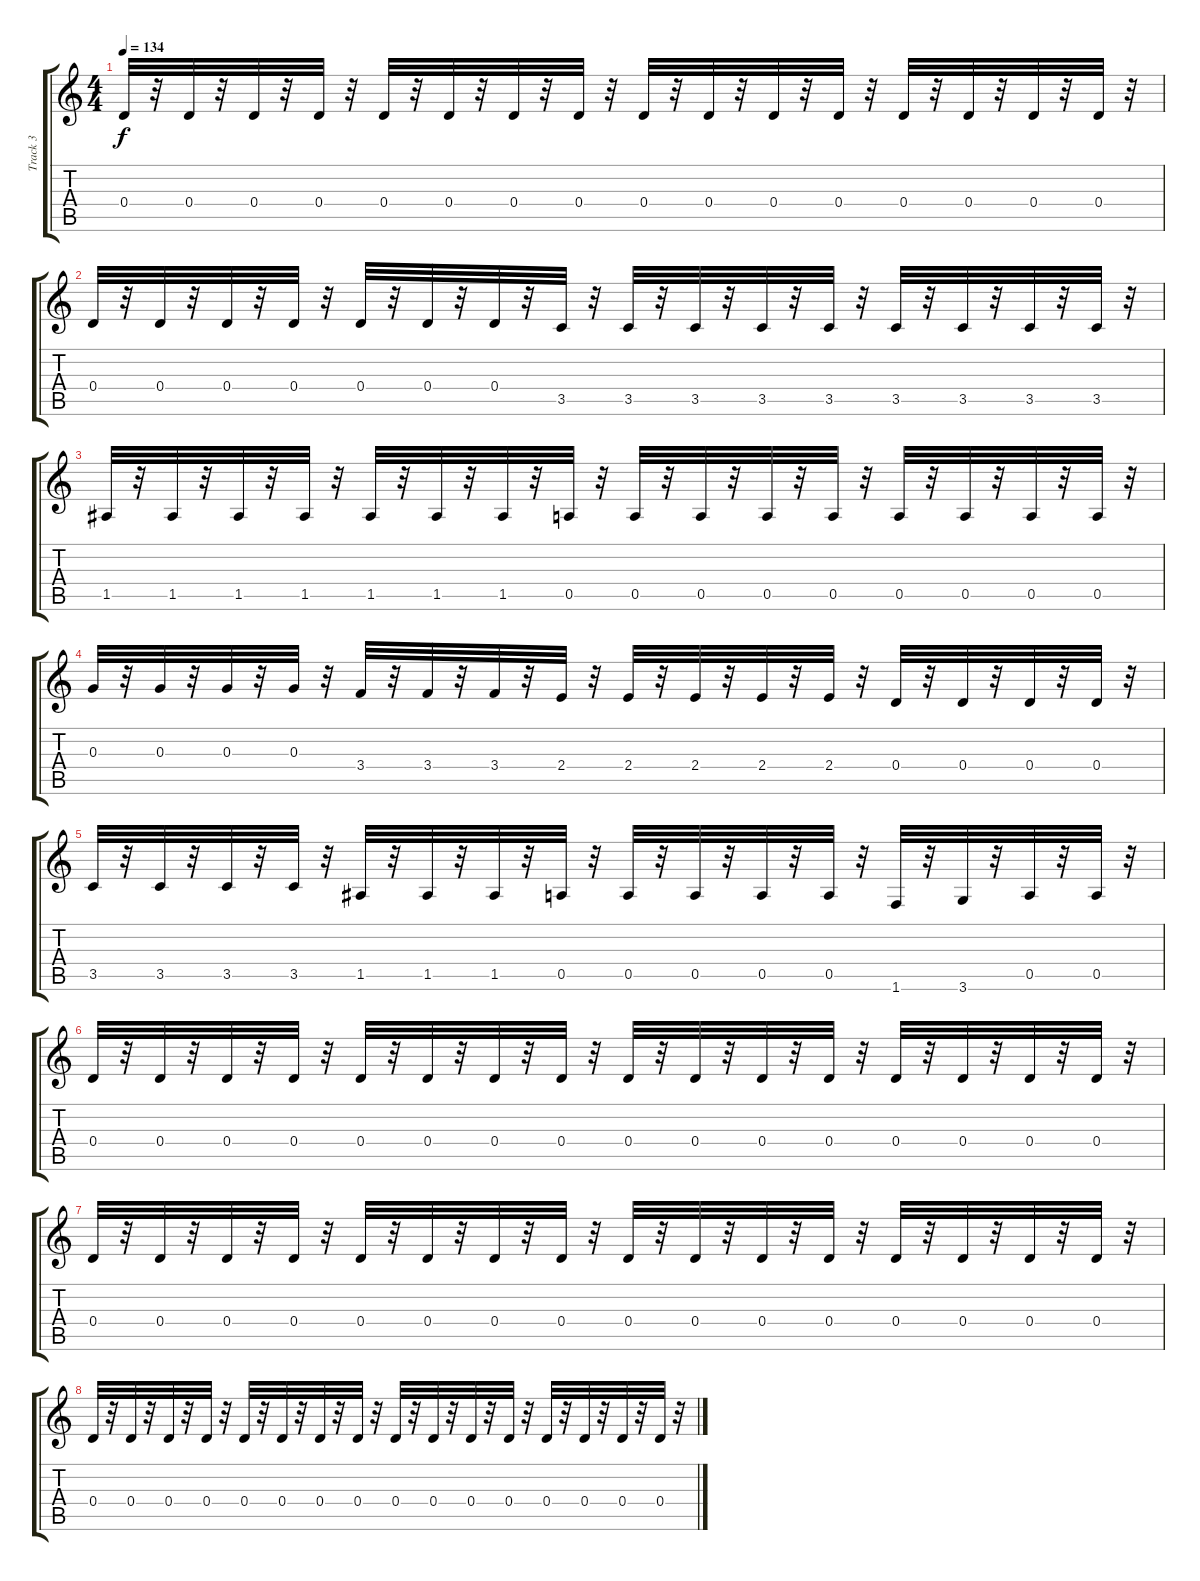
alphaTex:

\track ("Track 3" "Track 3") {instrument distortionguitar}
\staff {score tabs}
\tuning (E4 B3 G3 D3 A2 E2) {hide}
\ts (4 4)
\tempo 134
\clef g2
\ks c
0.4.32{dy f} r.32 0.4.32 r.32 0.4.32 r.32 0.4.32 r.32 0.4.32 r.32 0.4.32 r.32 0.4.32 r.32 0.4.32 r.32 0.4.32 r.32 0.4.32 r.32 0.4.32 r.32 0.4.32 r.32 0.4.32 r.32 0.4.32 r.32 0.4.32 r.32 0.4.32 r.32 |
0.4.32 r.32 0.4.32 r.32 0.4.32 r.32 0.4.32 r.32 0.4.32 r.32 0.4.32 r.32 0.4.32 r.32 3.5.32 r.32 3.5.32 r.32 3.5.32 r.32 3.5.32 r.32 3.5.32 r.32 3.5.32 r.32 3.5.32 r.32 3.5.32 r.32 3.5.32 r.32 |
1.5.32 r.32 1.5.32 r.32 1.5.32 r.32 1.5.32 r.32 1.5.32 r.32 1.5.32 r.32 1.5.32 r.32 0.5.32 r.32 0.5.32 r.32 0.5.32 r.32 0.5.32 r.32 0.5.32 r.32 0.5.32 r.32 0.5.32 r.32 0.5.32 r.32 0.5.32 r.32 |
0.3.32 r.32 0.3.32 r.32 0.3.32 r.32 0.3.32 r.32 3.4.32 r.32 3.4.32 r.32 3.4.32 r.32 2.4.32 r.32 2.4.32 r.32 2.4.32 r.32 2.4.32 r.32 2.4.32 r.32 0.4.32 r.32 0.4.32 r.32 0.4.32 r.32 0.4.32 r.32 |
3.5.32 r.32 3.5.32 r.32 3.5.32 r.32 3.5.32 r.32 1.5.32 r.32 1.5.32 r.32 1.5.32 r.32 0.5.32 r.32 0.5.32 r.32 0.5.32 r.32 0.5.32 r.32 0.5.32 r.32 1.6.32 r.32 3.6.32 r.32 0.5.32 r.32 0.5.32 r.32 |
0.4.32 r.32 0.4.32 r.32 0.4.32 r.32 0.4.32 r.32 0.4.32 r.32 0.4.32 r.32 0.4.32 r.32 0.4.32 r.32 0.4.32 r.32 0.4.32 r.32 0.4.32 r.32 0.4.32 r.32 0.4.32 r.32 0.4.32 r.32 0.4.32 r.32 0.4.32 r.32 |
0.4.32 r.32 0.4.32 r.32 0.4.32 r.32 0.4.32 r.32 0.4.32 r.32 0.4.32 r.32 0.4.32 r.32 0.4.32 r.32 0.4.32 r.32 0.4.32 r.32 0.4.32 r.32 0.4.32 r.32 0.4.32 r.32 0.4.32 r.32 0.4.32 r.32 0.4.32 r.32 |
0.4.32 r.32 0.4.32 r.32 0.4.32 r.32 0.4.32 r.32 0.4.32 r.32 0.4.32 r.32 0.4.32 r.32 0.4.32 r.32 0.4.32 r.32 0.4.32 r.32 0.4.32 r.32 0.4.32 r.32 0.4.32 r.32 0.4.32 r.32 0.4.32 r.32 0.4.32 r.32
